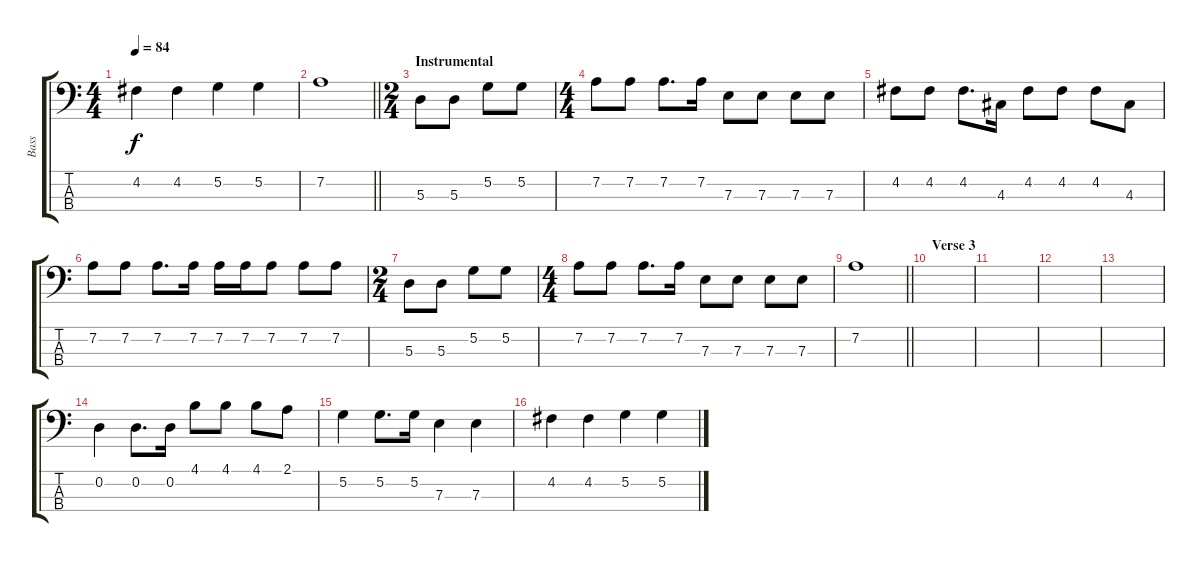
\track ("Bass" "Bass") {instrument electricbassfinger}
\staff {score tabs}
\tuning (G2 D2 A1 E1) {hide}
\ts (4 4)
\tempo 84
\clef f4
\ks c
4.2.4{dy f} 4.2.4 5.2.4 5.2.4 |
\barLineRight lightlight
7.2.1 |
\ts (2 4)
\section ("" "Instrumental")
5.3.8 5.3.8 5.2.8 5.2.8 |
\ts (4 4)
7.2.8 7.2.8 7.2.8{d} 7.2.16 7.3.8 7.3.8 7.3.8 7.3.8 |
4.2.8 4.2.8 4.2.8{d} 4.3.16 4.2.8 4.2.8 4.2.8 4.3.8 |
7.2.8 7.2.8 7.2.8{d} 7.2.16 7.2.16 7.2.16 7.2.8 7.2.8 7.2.8 |
\ts (2 4)
5.3.8 5.3.8 5.2.8 5.2.8 |
\ts (4 4)
7.2.8 7.2.8 7.2.8{d} 7.2.16 7.3.8 7.3.8 7.3.8 7.3.8 |
\barLineRight lightlight
7.2.1 |
\section ("" "Verse 3")
|
|
|
|
0.2.4 0.2.8{d} 0.2.16 4.1.8 4.1.8 4.1.8 2.1.8 |
5.2.4 5.2.8{d} 5.2.16 7.3.4 7.3.4 |
4.2.4 4.2.4 5.2.4 5.2.4
